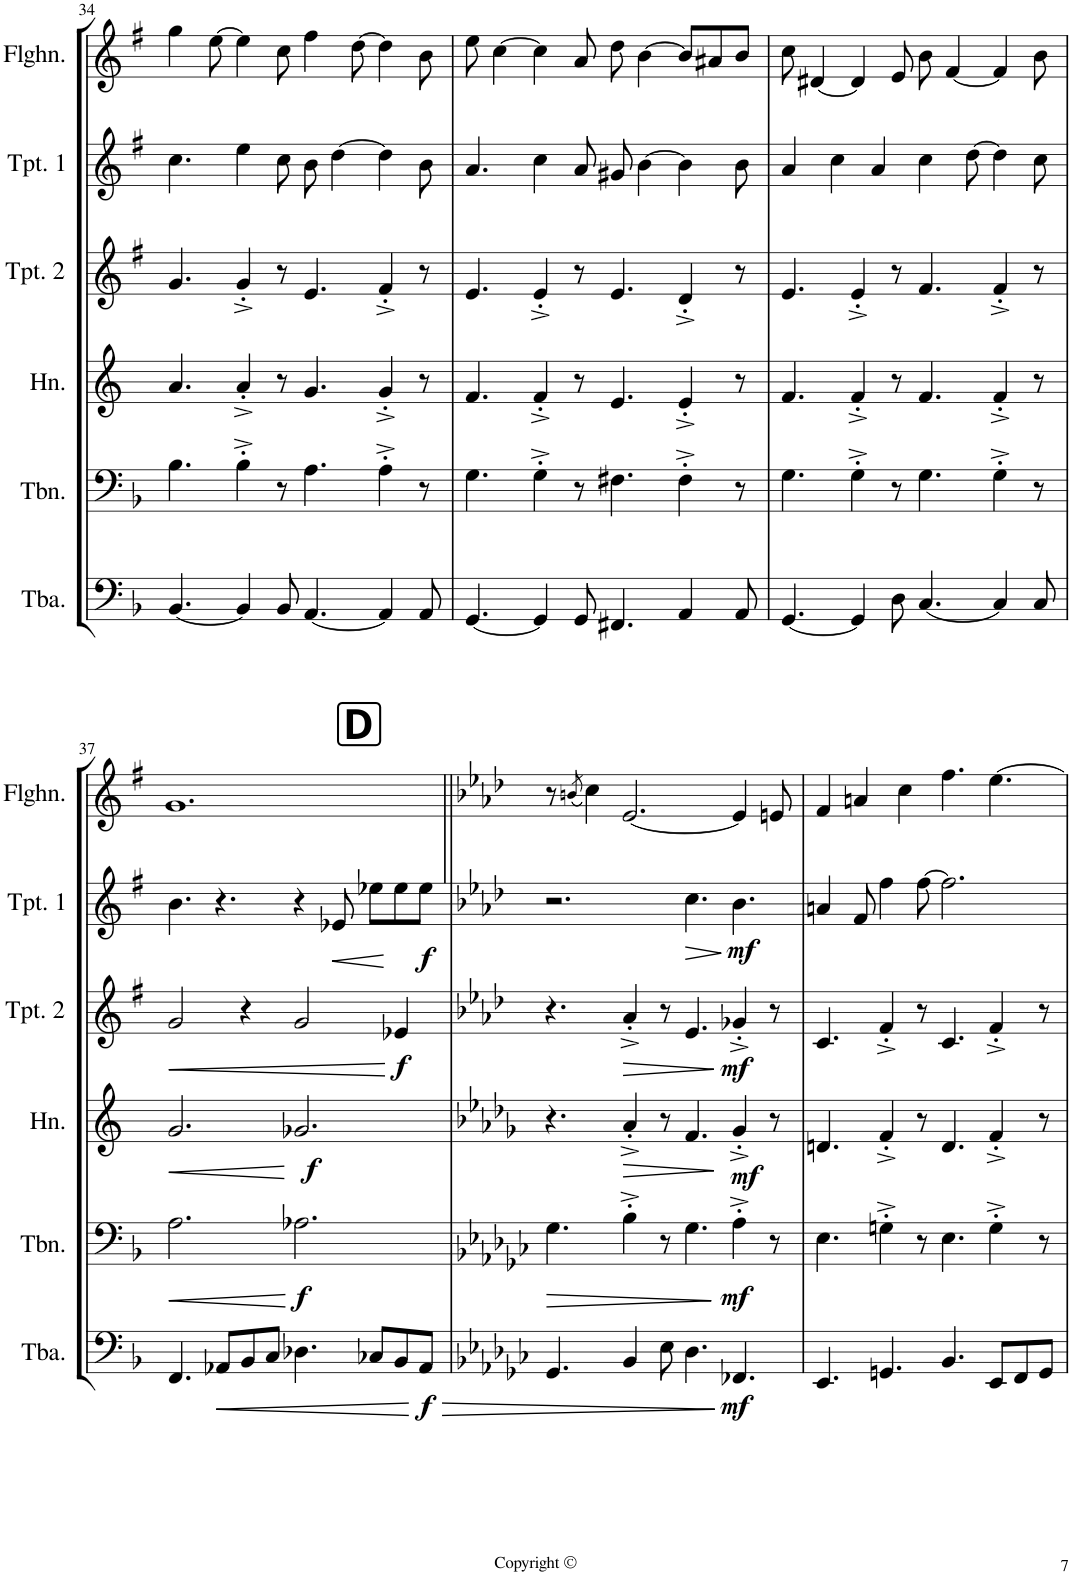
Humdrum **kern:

**kern	**dynam	**kern	**dynam	**kern	**dynam	**kern	**dynam	**kern	**dynam	**kern
*part6	*part6	*part5	*part5	*part4	*part4	*part3	*part3	*part2	*part2	*part1
*staff6	*staff6	*staff5	*staff5	*staff4	*staff4	*staff3	*staff3	*staff2	*staff2	*staff1
*I"Tuba	*	*I"Trombone	*	*I"Horn in F	*	*I"2nd Trumpet in Bb	*	*I"1st Trumpet in Bb	*	*I"Flügelhorn
*I'Tba.	*	*I'Tbn.	*	*I'Hn.	*	*I'Tpt. 2	*	*I'Tpt. 1	*	*I'Flghn.
!!LO:PB:g=z
*clefF4	*	*clefF4	*	*clefG2	*	*clefG2	*	*clefG2	*	*clefG2
*	*	*	*	*Trd4c7	*	*Trd1c2	*	*Trd1c2	*	*Trd1c2
*k[b-]	*	*k[b-]	*	*k[]	*	*k[f#]	*	*k[f#]	*	*k[f#]
*F:	*	*F:	*	*	*	*G:	*	*G:	*	*G:
*M12/8	*	*M12/8	*	*M12/8	*	*M12/8	*	*M12/8	*	*M12/8
=34	=34	=34	=34	=34	=34	=34	=34	=34	=34	=34
[4.BB-/	.	4.B-\	.	4.a/	.	4.g/	.	4.cc\	.	4gg\
.	.	.	.	.	.	.	.	.	.	[8ee\
4BB-/]	.	4B-'^\	.	4a'^/	.	4g'^/	.	4ee\	.	4ee\]
8BB-/	.	8r	.	8r	.	8r	.	8cc\	.	8cc\
[4.AA/	.	4.A\	.	4.g/	.	4.e/	.	8b\	.	4ff#\
.	.	.	.	.	.	.	.	[4dd\	.	.
.	.	.	.	.	.	.	.	.	.	[8dd\
4AA/]	.	4A'^\	.	4g'^/	.	4f#'^/	.	4dd\]	.	4dd\]
8AA/	.	8r	.	8r	.	8r	.	8b\	.	8b\
=35	=35	=35	=35	=35	=35	=35	=35	=35	=35	=35
[4.GG/	.	4.G\	.	4.f/	.	4.e/	.	4.a/	.	8ee\
.	.	.	.	.	.	.	.	.	.	[4cc\
4GG/]	.	4G'^\	.	4f'^/	.	4e'^/	.	4cc\	.	4cc\]
8GG/	.	8r	.	8r	.	8r	.	8a/	.	8a/
4.FF#X/	.	4.F#X\	.	4.e/	.	4.e/	.	8g#X/	.	8dd\
.	.	.	.	.	.	.	.	[4b\	.	[4b\
4AA/	.	4F#'^\	.	4e'^/	.	4d'^/	.	4b\]	.	8b/L]
.	.	.	.	.	.	.	.	.	.	8a#X/
8AA/	.	8r	.	8r	.	8r	.	8b\	.	8b/J
=36	=36	=36	=36	=36	=36	=36	=36	=36	=36	=36
[4.GG/	.	4.G\	.	4.f/	.	4.e/	.	4a/	.	8cc\
.	.	.	.	.	.	.	.	.	.	[4d#X/
.	.	.	.	.	.	.	.	4cc\	.	.
4GG/]	.	4G'^\	.	4f'^/	.	4e'^/	.	.	.	4d#/]
.	.	.	.	.	.	.	.	4a/	.	.
8D\	.	8r	.	8r	.	8r	.	.	.	8e/
[4.C/	.	4.G\	.	4.f/	.	4.f#/	.	4cc\	.	8b\
.	.	.	.	.	.	.	.	.	.	[4f#/
.	.	.	.	.	.	.	.	[8dd\	.	.
4C/]	.	4G'^\	.	4f'^/	.	4f#'^/	.	4dd\]	.	4f#/]
8C/	.	8r	.	8r	.	8r	.	8cc\	.	8b\
!!LO:LB:g=z
=37	=37	=37	=37	=37	=37	=37	=37	=37	=37	=37
!	!	!	!LO:HP:b	!	!LO:HP:b	!	!LO:HP:b	!	!	!
4.FF/	.	2.A\	<	2.g/	<	2g/	<	4.b\	.	1.g
!	!LO:HP:b	!	!	!	!	!	!	!	!	!
8AA-X/L	<	.	.	.	.	.	.	4.r	.	.
8BB-/	.	.	.	.	.	4r	.	.	.	.
8C/J	.	.	.	.	.	.	.	.	.	.
!	!	!	!LO:DY:n=1:b	!	!LO:DY:n=1:b	!	!	!	!	!
4.D-X\	.	2.A-X\	[ f	2.g-X/	[ f	2g/	.	4r	.	.
!	!	!	!	!	!	!	!	!	!LO:HP:b	!
.	.	.	.	.	.	.	.	8e-X/	<	.
8C-X/L	.	.	.	.	.	.	.	8ee-X\L	.	.
!	!	!	!	!	!	!	!LO:DY:n=1:b	!	!	!
8BB-/	.	.	.	.	.	4e-X/	[ f	8ee-\	.	.
!	!LO:HP:n=1:b	!	!	!	!	!	!	!	!	!
!	!LO:DY:n=1:b	!	!	!	!	!	!	!	!LO:DY:n=1:b	!
8AA-/J	[ > f	.	.	.	.	.	.	8ee-\J	[ f	.
!!LO:REH:place=s1:a:B:cj:fs=19.9975:t=D
=38||	=38||	=38||	=38||	=38||	=38||	=38||	=38||	=38||	=38||	=38||
*k[b-e-a-d-g-c-]	*	*k[b-e-a-d-g-c-]	*	*k[b-e-a-d-g-]	*	*k[b-e-a-d-]	*	*k[b-e-a-d-]	*	*k[b-e-a-d-]
*G-:	*	*G-:	*	*D-:	*	*A-:	*	*A-:	*	*A-:
!	!	!	!LO:HP:b	!	!	!	!	!	!	!
4.GG-/	.	4.G-\	>	4.r	.	4.r	.	2.r	.	8r
.	.	.	.	.	.	.	.	.	.	(8qbn/
.	.	.	.	.	.	.	.	.	.	4cc\)
!	!	!	!	!	!LO:HP:b	!	!LO:HP:b	!	!	!
4BB-/	.	4B-'^\	.	4a-'^/	>	4a-'^/	>	.	.	[2.e-/
8E-\	.	8r	.	8r	.	8r	.	.	.	.
!	!	!	!	!	!	!	!	!	!LO:HP:b	!
4.D-\	.	4.G-\	.	4.f/	.	4.e-/	.	4.cc\	>	.
!	!LO:DY:n=1:b	!	!LO:DY:n=1:b	!	!LO:DY:b	!	!LO:DY:b	!	!LO:DY:n=1:b	!
4.FF-X/	] mf	4A-'^\	] mf	4g-'^/	mf	4g-X'^/	mf	4.b-\	] mf	4e-/]
.	.	8r	.	8r	]	8r	]	.	.	8en/
=39	=39	=39	=39	=39	=39	=39	=39	=39	=39	=39
4.EE-/	.	4.E-\	.	4.dn/	.	4.c/	.	4an/	.	4f/
.	.	.	.	.	.	.	.	8f/	.	4an/
4.GGn/	.	4Gn'^\	.	4f'^/	.	4f'^/	.	4ff\	.	.
.	.	.	.	.	.	.	.	.	.	4cc\
.	.	8r	.	8r	.	8r	.	[8ff\	.	.
4.BB-/	.	4.E-\	.	4.d/	.	4.c/	.	2.ff\]	.	4.ff\
8EE-/L	.	4G'^\	.	4f'^/	.	4f'^/	.	.	.	[4.ee-\
8FF/	.	.	.	.	.	.	.	.	.	.
8GG/J	.	8r	.	8r	.	8r	.	.	.	.
=	=	=	=	=	=	=	=	=	=	=
*-	*-	*-	*-	*-	*-	*-	*-	*-	*-	*-
